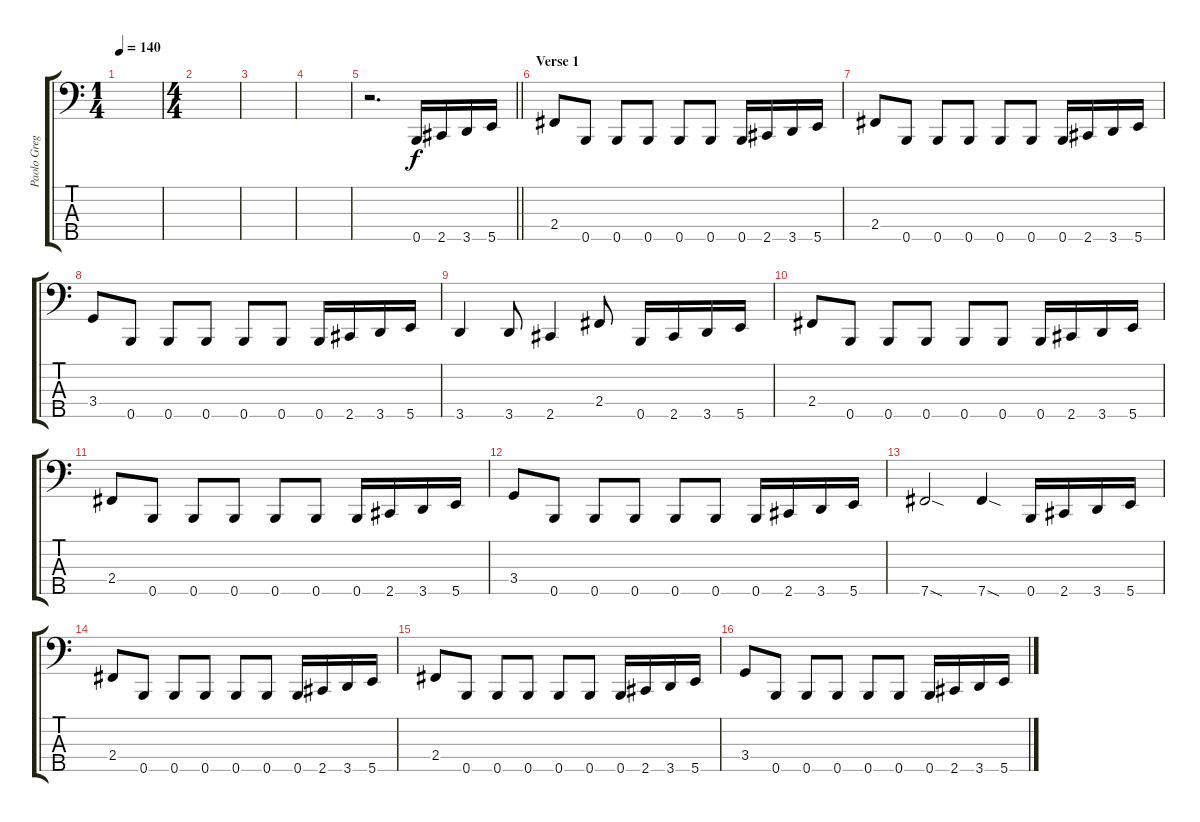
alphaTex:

\track ("Paolo Gregoletto" "Paolo Greg") {instrument electricbasspick}
\staff {score tabs}
\tuning (G2 D2 A1 E1 B0) {hide}
\ts (1 4)
\tempo 140
\clef f4
\ks c
|
\ts (4 4)
|
|
|
\barLineRight lightlight
r.2{d} 0.5.16 2.5.16 3.5.16 5.5.16 |
\section ("" "Verse 1")
2.4.8 0.5.8 0.5.8 0.5.8 0.5.8 0.5.8 0.5.16 2.5.16 3.5.16 5.5.16 |
2.4.8 0.5.8 0.5.8 0.5.8 0.5.8 0.5.8 0.5.16 2.5.16 3.5.16 5.5.16 |
3.4.8 0.5.8 0.5.8 0.5.8 0.5.8 0.5.8 0.5.16 2.5.16 3.5.16 5.5.16 |
3.5.4 3.5.8 2.5.4 2.4.8 0.5.16 2.5.16 3.5.16 5.5.16 |
2.4.8 0.5.8 0.5.8 0.5.8 0.5.8 0.5.8 0.5.16 2.5.16 3.5.16 5.5.16 |
2.4.8 0.5.8 0.5.8 0.5.8 0.5.8 0.5.8 0.5.16 2.5.16 3.5.16 5.5.16 |
3.4.8 0.5.8 0.5.8 0.5.8 0.5.8 0.5.8 0.5.16 2.5.16 3.5.16 5.5.16 |
7.5{sod}.2 7.5{sod}.4 0.5.16 2.5.16 3.5.16 5.5.16 |
2.4.8 0.5.8 0.5.8 0.5.8 0.5.8 0.5.8 0.5.16 2.5.16 3.5.16 5.5.16 |
2.4.8 0.5.8 0.5.8 0.5.8 0.5.8 0.5.8 0.5.16 2.5.16 3.5.16 5.5.16 |
3.4.8 0.5.8 0.5.8 0.5.8 0.5.8 0.5.8 0.5.16 2.5.16 3.5.16 5.5.16
